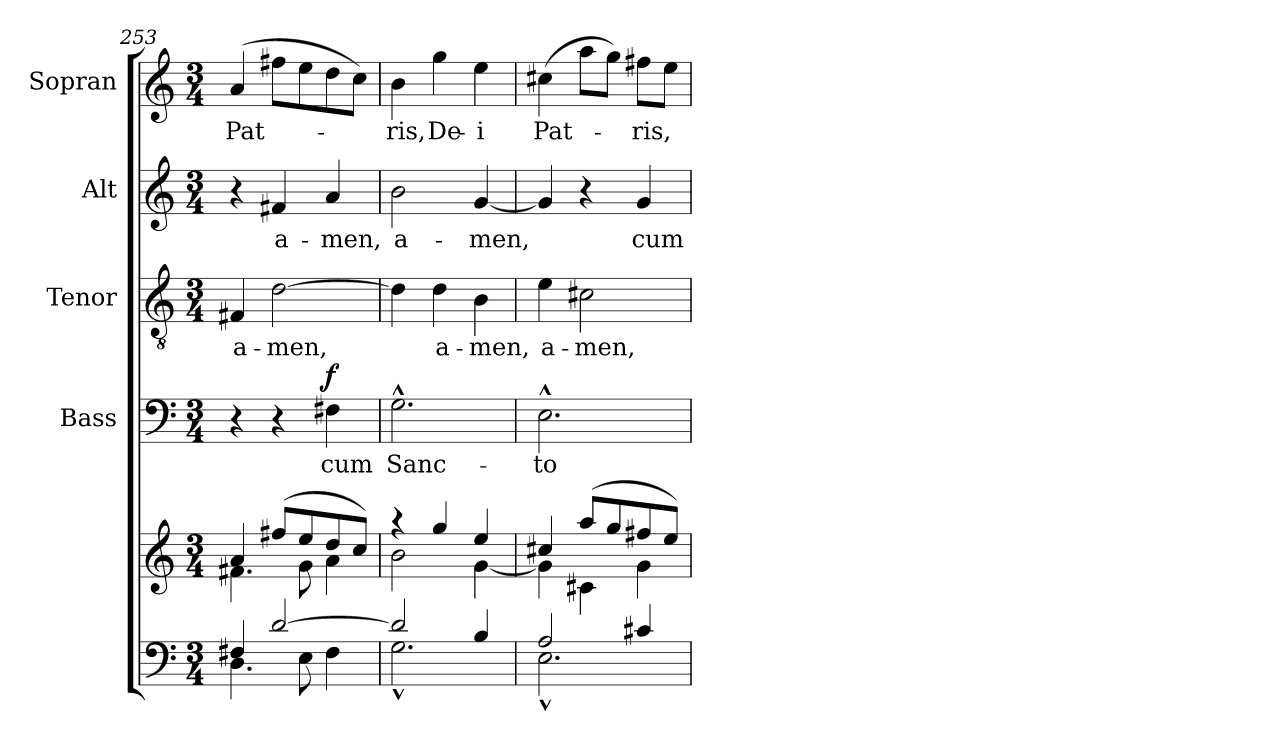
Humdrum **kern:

**kern	**kern	**kern	**text	**dynam	**kern	**text	**kern	**text	**kern	**text
*part5	*part5	*part4	*part4	*part4	*part3	*part3	*part2	*part2	*part1	*part1
*staff6	*staff5	*staff4	*staff4	*staff4	*staff3	*staff3	*staff2	*staff2	*staff1	*staff1
*	*	*I"Bass	*	*	*I"Tenor	*	*I"Alt	*	*I"Sopran	*
*	*	*I'B.	*	*	*I'T.	*	*I'A.	*	*I'S.	*
*clefF4	*clefG2	*clefF4	*	*	*clefGv2	*	*clefG2	*	*clefG2	*
*k[]	*k[]	*k[]	*	*	*k[]	*	*k[]	*	*k[]	*
*C:	*C:	*C:	*	*	*C:	*	*C:	*	*C:	*
*M3/4	*M3/4	*M3/4	*	*	*M3/4	*	*M3/4	*	*M3/4	*
=253	=253	=253	=253	=253	=253	=253	=253	=253	=253	=253
*^	*^	*	*	*	*	*	*	*	*	*
!	!	!	!	!	!	!	!	!LO:LY:b	!	!	!	!LO:LY:b
4F#X/	4.D\	4a/	4.f#X\	4r	.	.	4F#X/	a-	4r	.	(4a/	Pat-
!	!	!	!	!	!	!	!	!LO:LY:b	!	!LO:LY:b	!	!
[>2d/	.	(>8ff#X/L	.	4r	.	.	[2d\	-men,	4f#X/	a-	8ff#X\L	.
.	8E\	8ee/	8g\	.	.	.	.	.	.	.	8ee\	.
!	!	!	!	!	!LO:LY:b	!LO:DY:a	!	!	!	!LO:LY:b	!	!
.	4F#\	8dd/	4a\	4F#X\	cum	f	.	.	4a/	-men,	8dd\	.
.	.	8cc/J)	.	.	.	.	.	.	.	.	8cc\J)	.
=254	=254	=254	=254	=254	=254	=254	=254	=254	=254	=254	=254	=254
!	!	!	!	!	!LO:LY:b	!	!	!	!	!LO:LY:b	!	!LO:LY:b
2d/]	2.G^^<\	4rgg	2b\	2.G^^>\	Sanc-	.	4d\]	.	2b\	a-	4b\	-ris,
!	!	!	!	!	!	!	!	!LO:LY:b	!	!	!	!LO:LY:b
.	.	4gg/	.	.	.	.	4d\	a-	.	.	4gg\	De-
!	!	!	!	!	!	!	!	!LO:LY:b	!	!LO:LY:b	!	!LO:LY:b
4B/	.	4ee/	[<4g\	.	.	.	4B\	-men,	[4g/	-men,	4ee\	-i
=255	=255	=255	=255	=255	=255	=255	=255	=255	=255	=255	=255	=255
!	!	!	!	!	!LO:LY:b	!	!	!LO:LY:b	!	!	!	!LO:LY:b
2A/	2.E^^<\	4cc#X/	4g\]	2.E^^>\	-to	.	4e\	a-	4g/]	.	(>4cc#X\	Pat-
!	!	!	!	!	!	!	!	!LO:LY:b	!	!	!	!
.	.	(>8aa/L	4c#X\	.	.	.	2c#X\	-men,	4r	.	8aa\L	.
.	.	8gg/	.	.	.	.	.	.	.	.	8gg\J)	.
!	!	!	!	!	!	!	!	!	!	!LO:LY:b	!	!LO:LY:b
4c#X/	.	8ff#X/	4g\	.	.	.	.	.	4g/	cum	8ff#X\L	-ris,
.	.	8ee/J)	.	.	.	.	.	.	.	.	8ee\J	.
*v	*v	*	*	*	*	*	*	*	*	*	*	*
*	*v	*v	*	*	*	*	*	*	*	*	*
=	=	=	=	=	=	=	=	=	=	=
*-	*-	*-	*-	*-	*-	*-	*-	*-	*-	*-
